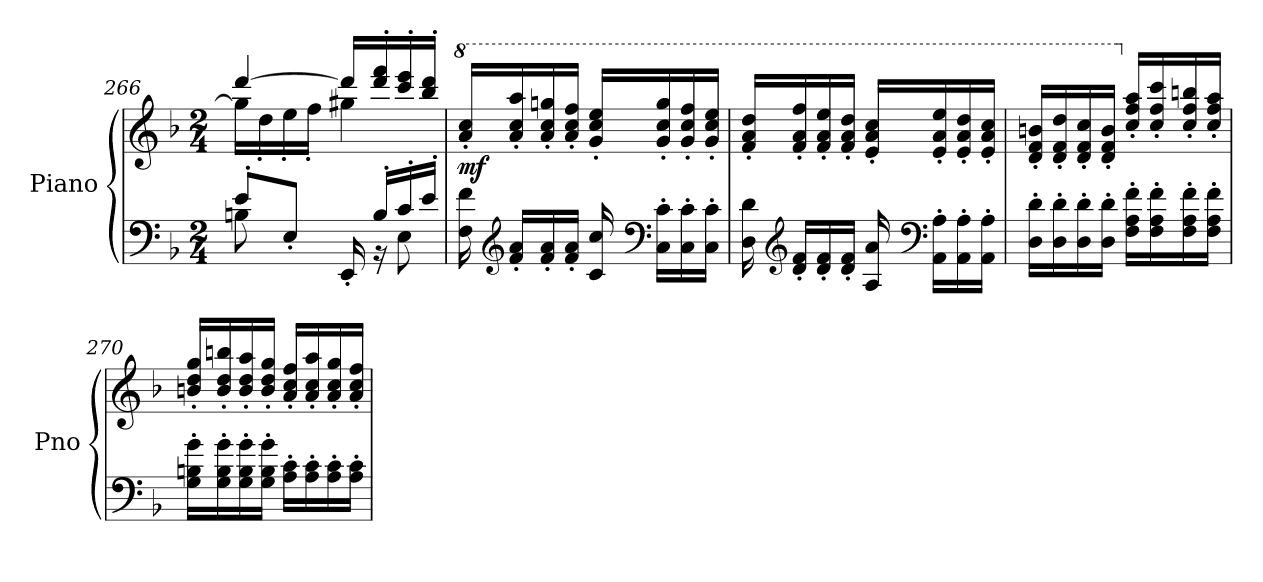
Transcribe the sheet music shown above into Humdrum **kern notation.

**kern	**kern	**dynam
*part1	*part1	*part1
*staff2	*staff1	*staff1/2
*I"Piano	*	*
*I'Pno	*	*
*clefF4	*clefG2	*
*k[b-]	*k[b-]	*
*M2/4	*M2/4	*
=266	=266	=266
*^	*^	*
8e'/L	8Bn\	[4ddd/	16gg#\LL]	.
.	.	.	16dd'\	.
8E'/J	8ryy	.	16ee'\	.
.	.	.	16ff'\JJ	.
16EE'/	16ryy	16ddd/LL]	4gg#X\	.
16B'/LL	16r	16ddd/' 16fff/'	.	.
16c'/	8E\	16ccc/' 16eee/'	.	.
16e'/JJ	.	16bb-/' 16ddd/'JJ	.	.
*v	*v	*	*	*
*	*v	*v	*
=267	=267	=267
*	*8va	*
!	!	!LO:DY:b
16F\ 16f\	16aa/' 16ccc/'LL	mf
*clefG2	*	*
16f/' 16a/'LL	16aa/' 16ccc/' 16aaa/'	.
16f/' 16a/'	16aa/' 16ccc/' 16gggn/'	.
16f/' 16a/'JJ	16aa/' 16ccc/' 16fff/'JJ	.
16c/ 16cc/	16gg/' 16ccc/' 16eee/'LL	.
*clefF4	*	*
16C\' 16c\'LL	16gg/' 16ccc/' 16ggg/'	.
16C\' 16c\'	16gg/' 16ccc/' 16fff/'	.
16C\' 16c\'JJ	16gg/' 16ccc/' 16eee/'JJ	.
=268	=268	=268
16D\ 16d\	16ff/' 16aa/' 16ddd/'LL	.
*clefG2	*	*
16d/' 16f/'LL	16ff/' 16aa/' 16fff/'	.
16d/' 16f/'	16ff/' 16aa/' 16eee/'	.
16d/' 16f/'JJ	16ff/' 16aa/' 16ddd/'JJ	.
16A/ 16a/	16ee/' 16aa/' 16ccc/'LL	.
*clefF4	*	*
16AA\' 16A\'LL	16ee/' 16aa/' 16eee/'	.
16AA\' 16A\'	16ee/' 16aa/' 16ddd/'	.
16AA\' 16A\'JJ	16ee/' 16aa/' 16ccc/'JJ	.
!!LO:LB:g=z
=269	=269	=269
16D\' 16d\'LL	16dd/' 16ff/' 16bbn/'LL	.
16D\' 16d\'	16dd/' 16ff/' 16ddd/'	.
16D\' 16d\'	16dd/' 16ff/' 16ccc/'	.
16D\' 16d\'JJ	16dd/' 16ff/' 16bb/'JJ	.
*	*X8va	*
16F\' 16A\' 16f\'LL	16cc/' 16ff/' 16aa/'LL	.
16F\' 16A\' 16f\'	16cc/' 16ff/' 16ccc/'	.
16F\' 16A\' 16f\'	16cc/' 16ff/' 16bbn/'	.
16F\' 16A\' 16f\'JJ	16cc/' 16ff/' 16aa/'JJ	.
=270	=270	=270
16G\' 16Bn\' 16g\'LL	16bn/' 16dd/' 16gg/'LL	.
16G\' 16B\' 16g\'	16b/' 16dd/' 16bbn/'	.
16G\' 16B\' 16g\'	16b/' 16dd/' 16aa/'	.
16G\' 16B\' 16g\'JJ	16b/' 16dd/' 16gg/'JJ	.
16A\' 16c\'LL	16a/' 16cc/' 16ff/'LL	.
16A\' 16c\'	16a/' 16cc/' 16aa/'	.
16A\' 16c\'	16a/' 16cc/' 16gg/'	.
16A\' 16c\'JJ	16a/' 16cc/' 16ff/'JJ	.
=	=	=
*-	*-	*-
